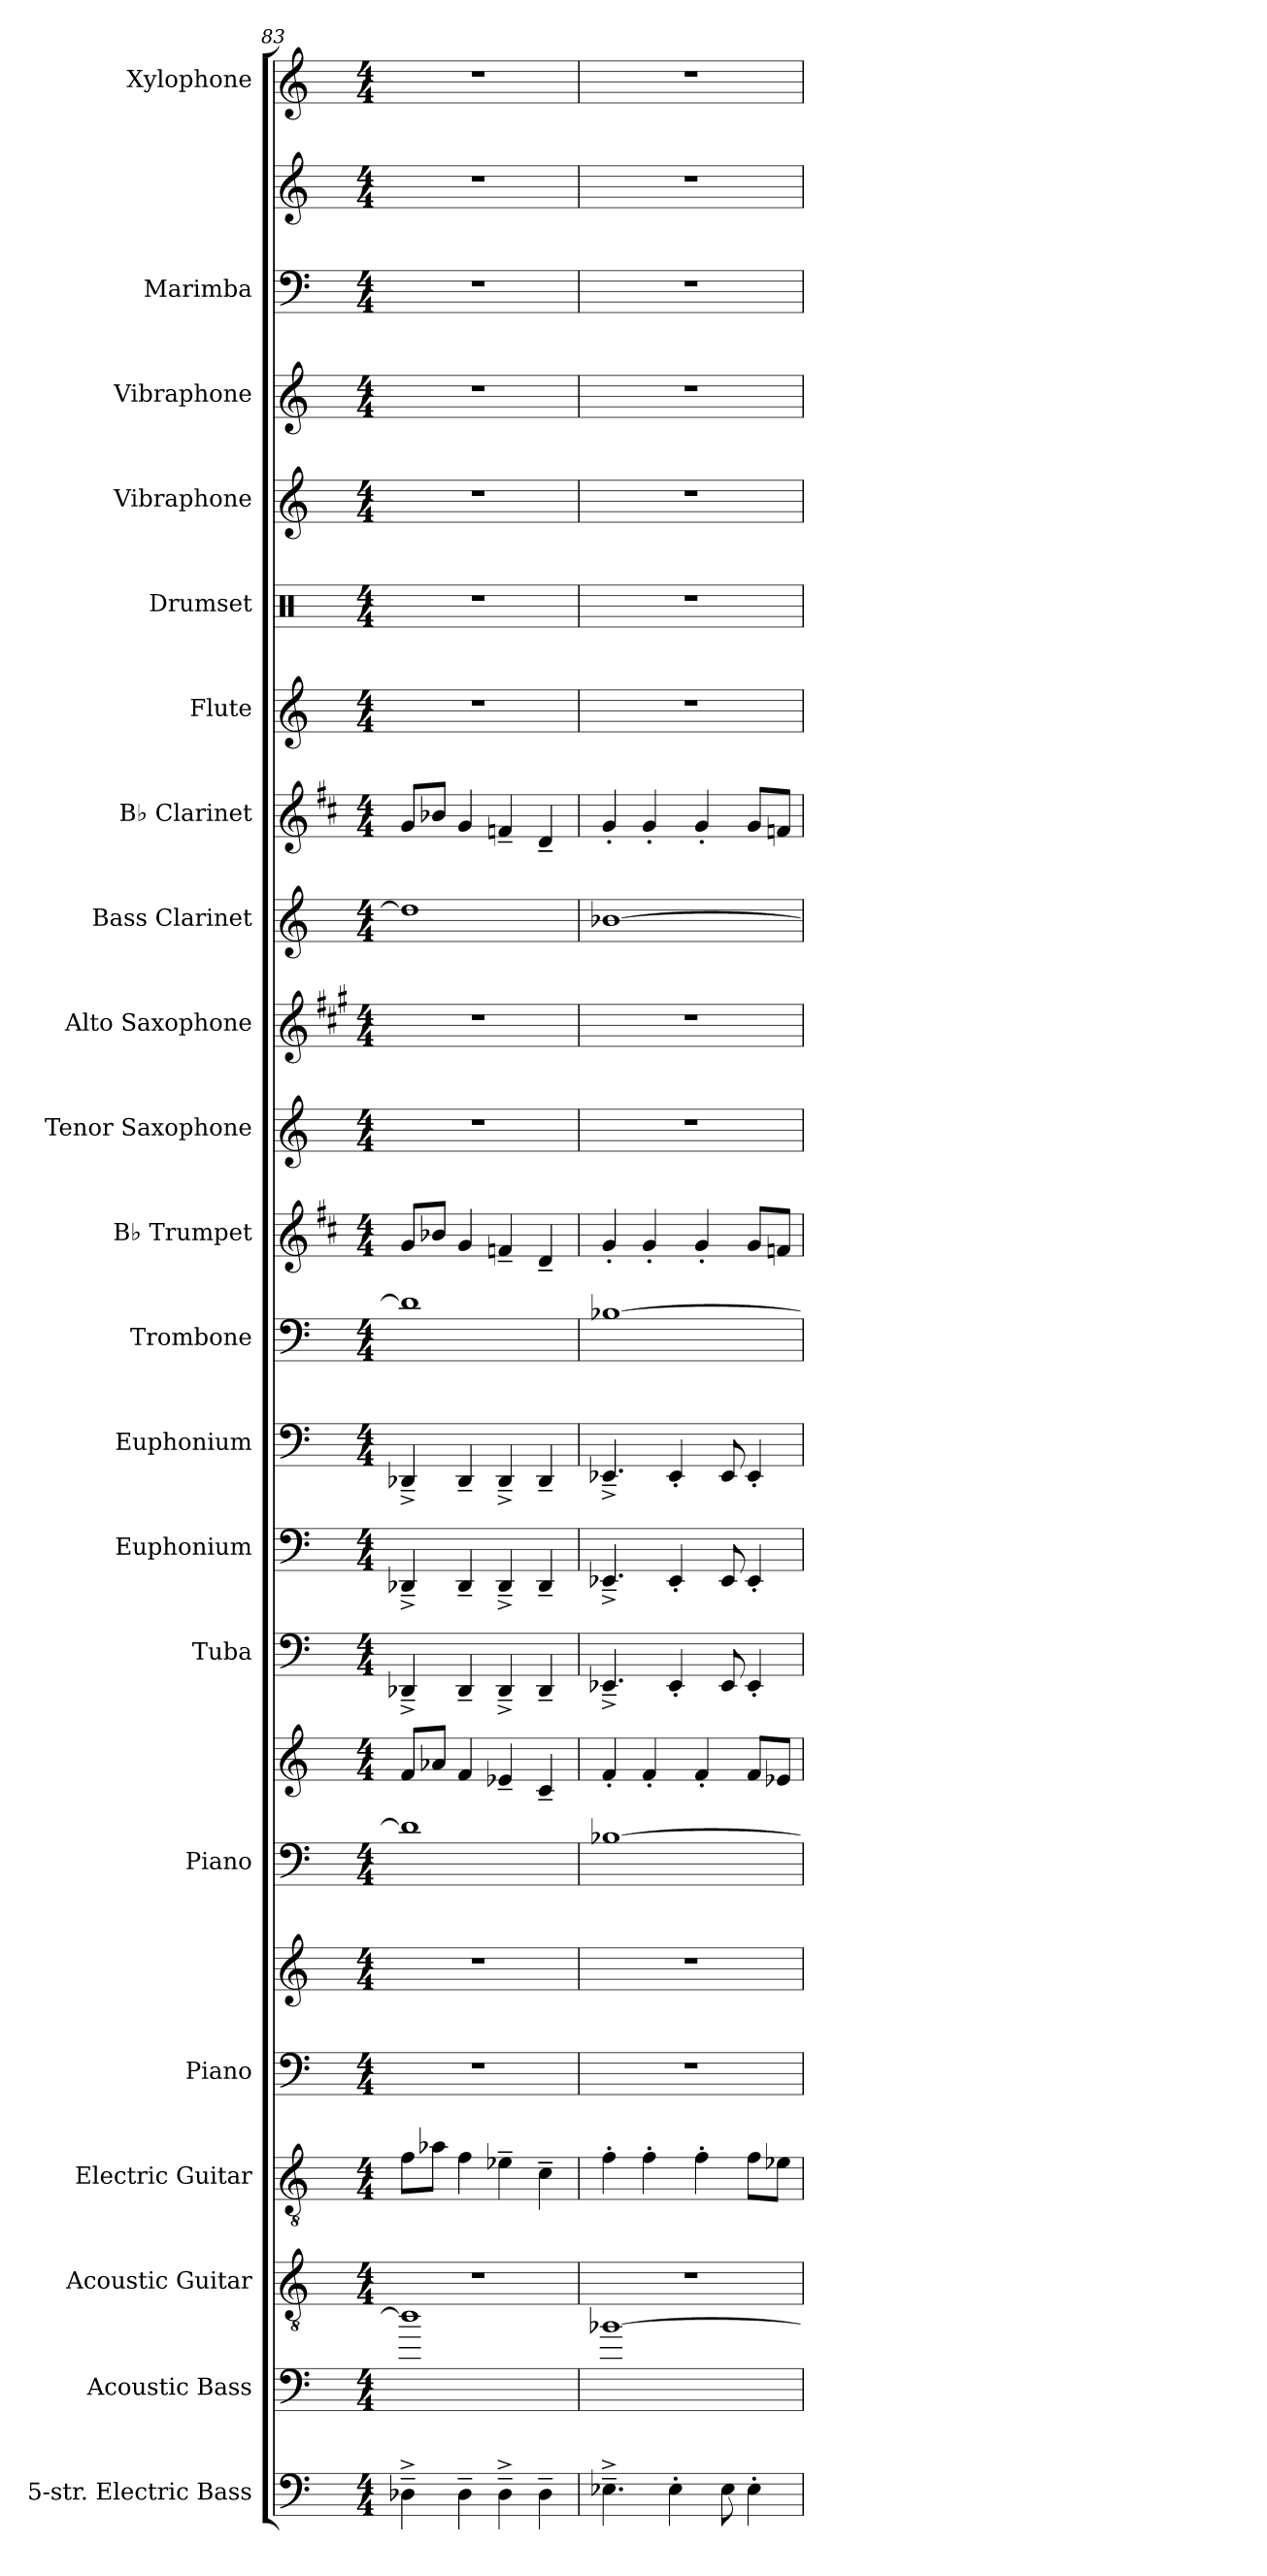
**kern	**kern	**kern	**kern	**kern	**kern	**kern	**kern	**kern	**kern	**kern	**kern	**kern	**kern	**kern	**kern	**kern	**kern	**kern	**kern	**kern	**kern	**kern	**kern
*part21	*part20	*part19	*part18	*part17	*part17	*part16	*part16	*part15	*part14	*part13	*part12	*part11	*part10	*part9	*part8	*part7	*part6	*part5	*part4	*part3	*part2	*part2	*part1
*staff24	*staff23	*staff22	*staff21	*staff20	*staff19	*staff18	*staff17	*staff16	*staff15	*staff14	*staff13	*staff12	*staff11	*staff10	*staff9	*staff8	*staff7	*staff6	*staff5	*staff4	*staff3	*staff2	*staff1
*I"5-str. Electric Bass	*I"Acoustic Bass	*I"Acoustic Guitar	*I"Electric Guitar	*I"Piano	*	*I"Piano	*	*I"Tuba	*I"Euphonium	*I"Euphonium	*I"Trombone	*I"B♭ Trumpet	*I"Tenor Saxophone	*I"Alto Saxophone	*I"Bass Clarinet	*I"B♭ Clarinet	*I"Flute	*I"Drumset	*I"Vibraphone	*I"Vibraphone	*I"Marimba	*	*I"Xylophone
*I'El. B.	*I'Bass	*I'Guit.	*I'El. Guit.	*I'Pno.	*	*I'Pno.	*	*I'Tba.	*I'Euph.	*I'Euph.	*I'Tbn.	*I'B♭ Tpt.	*I'T. Sax.	*I'A. Sax.	*I'B. Cl.	*I'B♭ Cl.	*I'Fl.	*I'Drs.	*I'Vib.	*I'Vib.	*I'Mrm.	*	*I'Xyl.
*clefF4	*clefF4	*clefGv2	*clefGv2	*clefF4	*clefG2	*clefF4	*clefG2	*clefF4	*clefF4	*clefF4	*clefF4	*clefG2	*clefG2	*clefG2	*clefG2	*clefG2	*clefG2	*clefX	*clefG2	*clefG2	*clefF4	*clefG2	*clefG2
*ITrd7c12	*ITrd7c12	*	*	*	*	*	*	*	*	*	*	*ITrd1c2	*ITrd8c14	*ITrd5c9	*ITrd8c14	*ITrd1c2	*	*	*	*	*	*	*ITrd-7c-12
*k[]	*k[]	*k[]	*k[]	*k[]	*k[]	*k[]	*k[]	*k[]	*k[]	*k[]	*k[]	*k[]	*k[]	*k[]	*k[]	*k[]	*k[]	*k[]	*k[]	*k[]	*k[]	*k[]	*k[]
*M4/4	*M4/4	*M4/4	*M4/4	*M4/4	*M4/4	*M4/4	*M4/4	*M4/4	*M4/4	*M4/4	*M4/4	*M4/4	*M4/4	*M4/4	*M4/4	*M4/4	*M4/4	*M4/4	*M4/4	*M4/4	*M4/4	*M4/4	*M4/4
=83	=83	=83	=83	=83	=83	=83	=83	=83	=83	=83	=83	=83	=83	=83	=83	=83	=83	=83	=83	=83	=83	=83	=83
4DD-X~^\	1d-]	1r	8f\L	1r	1r	1d-]	8f/L	4DD-X~^/	4DD-X~^/	4DD-X~^/	1d-]	8f/L	1r	1r	1d-]	8f/L	1r	1r	1r	1r	1r	1r	1r
.	.	.	8a-X\J	.	.	.	8a-X/J	.	.	.	.	8a-X/J	.	.	.	8a-X/J	.	.	.	.	.	.	.
4DD-~\	.	.	4f\	.	.	.	4f/	4DD-~/	4DD-~/	4DD-~/	.	4f/	.	.	.	4f/	.	.	.	.	.	.	.
4DD-~^\	.	.	4e-X~\	.	.	.	4e-X~/	4DD-~^/	4DD-~^/	4DD-~^/	.	4e-X~/	.	.	.	4e-X~/	.	.	.	.	.	.	.
4DD-~\	.	.	4c~\	.	.	.	4c~/	4DD-~/	4DD-~/	4DD-~/	.	4c~/	.	.	.	4c~/	.	.	.	.	.	.	.
=84	=84	=84	=84	=84	=84	=84	=84	=84	=84	=84	=84	=84	=84	=84	=84	=84	=84	=84	=84	=84	=84	=84	=84
4.EE-X~^\	[1B-X	1r	4f'\	1r	1r	[1B-X	4f'/	4.EE-X~^/	4.EE-X~^/	4.EE-X~^/	[1B-X	4f'/	1r	1r	[1B-X	4f'/	1r	1r	1r	1r	1r	1r	1r
.	.	.	4f'\	.	.	.	4f'/	.	.	.	.	4f'/	.	.	.	4f'/	.	.	.	.	.	.	.
4EE-'\	.	.	.	.	.	.	.	4EE-'/	4EE-'/	4EE-'/	.	.	.	.	.	.	.	.	.	.	.	.	.
.	.	.	4f'\	.	.	.	4f'/	.	.	.	.	4f'/	.	.	.	4f'/	.	.	.	.	.	.	.
8EE-\	.	.	.	.	.	.	.	8EE-/	8EE-/	8EE-/	.	.	.	.	.	.	.	.	.	.	.	.	.
4EE-'\	.	.	8f\L	.	.	.	8f/L	4EE-'/	4EE-'/	4EE-'/	.	8f/L	.	.	.	8f/L	.	.	.	.	.	.	.
.	.	.	8e-X\J	.	.	.	8e-X/J	.	.	.	.	8e-X/J	.	.	.	8e-X/J	.	.	.	.	.	.	.
=	=	=	=	=	=	=	=	=	=	=	=	=	=	=	=	=	=	=	=	=	=	=	=
*-	*-	*-	*-	*-	*-	*-	*-	*-	*-	*-	*-	*-	*-	*-	*-	*-	*-	*-	*-	*-	*-	*-	*-
